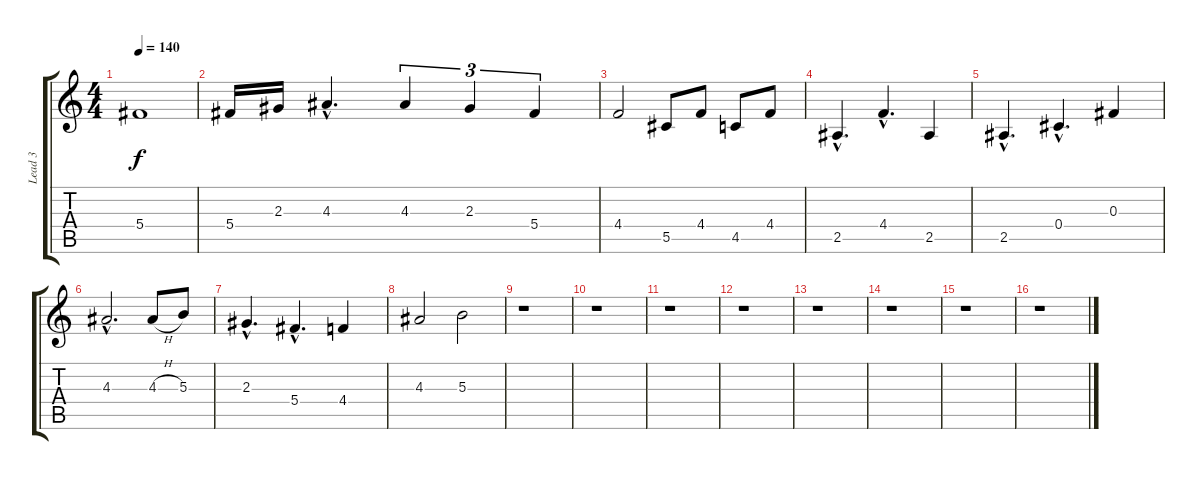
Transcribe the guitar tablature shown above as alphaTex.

\track ("Lead 3" "Lead 3") {instrument distortionguitar}
\staff {score tabs}
\tuning (Eb4 Bb3 Gb3 Db3 Ab2 Eb2) {hide}
\ts (4 4)
\tempo 140
\clef g2
\ks c
5.4.1{dy f} |
5.4.16 2.3.16 4.3{hac}.4{d} 4.3.4{tu (3 2)} 2.3.4{tu (3 2)} 5.4.4{tu (3 2)} |
4.4.2 5.5.8 4.4.8 4.5.8 4.4.8 |
2.5{hac}.4{d} 4.4{hac}.4{d} 2.5.4 |
2.5{hac}.4{d} 0.4{hac}.4{d} 0.3.4 |
4.3{hac}.2{d} 4.3{h}.8 5.3.8 |
2.3{hac}.4{d} 5.4{hac}.4{d} 4.4.4 |
4.3.2 5.3.2 |
r.1 |
r.1 |
r.1 |
r.1 |
r.1 |
r.1 |
r.1 |
r.1
